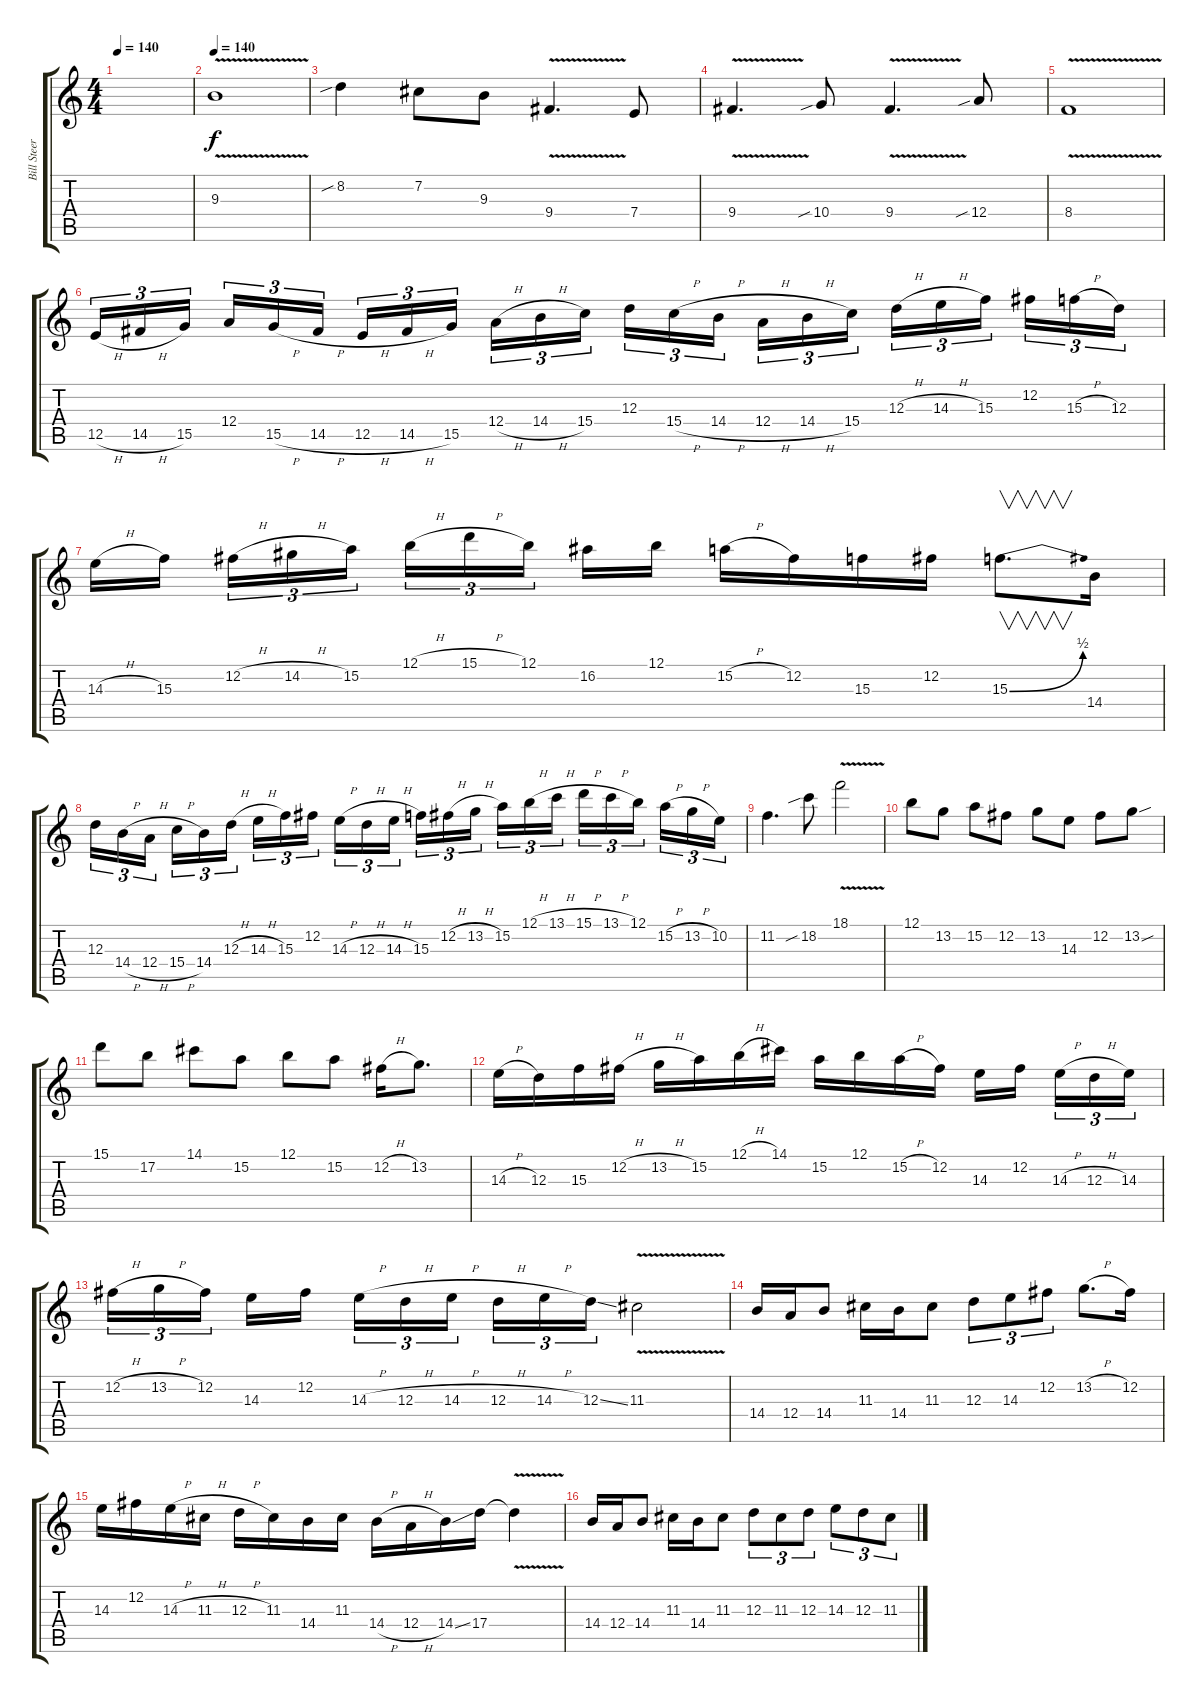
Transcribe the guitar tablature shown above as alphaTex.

\track ("Bill Steer (Solo)" "Bill Steer") {instrument distortionguitar}
\staff {score tabs}
\tuning (B3 Gb3 D3 A2 E2 B1) {hide}
\ts (4 4)
\tempo 140
\clef g2
\ks c
|
\tempo 140
9.3{v}.1 |
8.2{sib}.4 7.2.8 9.3.8 9.4{v}.4{d} 7.4.8 |
9.4{v}.4{d} 10.4{sib}.8 9.4{v}.4{d} 12.4{sib}.8 |
8.4{v}.1 |
12.5{h}.16{tu (3 2)} 14.5{h}.16{tu (3 2)} 15.5.16{tu (3 2) beam splitsecondary} 12.4.16{tu (3 2)} 15.5{h}.16{tu (3 2)} 14.5{h}.16{tu (3 2)} 12.5{h}.16{tu (3 2)} 14.5{h}.16{tu (3 2)} 15.5.16{tu (3 2) beam splitsecondary} 12.4{h}.16{tu (3 2)} 14.4{h}.16{tu (3 2)} 15.4.16{tu (3 2)} 12.3.16{tu (3 2)} 15.4{h}.16{tu (3 2)} 14.4{h}.16{tu (3 2) beam splitsecondary} 12.4{h}.16{tu (3 2)} 14.4{h}.16{tu (3 2)} 15.4.16{tu (3 2)} 12.3{h}.16{tu (3 2)} 14.3{h}.16{tu (3 2)} 15.3.16{tu (3 2) beam splitsecondary} 12.2.16{tu (3 2)} 15.3{h}.16{tu (3 2)} 12.3.16{tu (3 2)} |
14.3{h}.16 15.3.16{beam splitsecondary} 12.2{h}.16{tu (3 2)} 14.2{h}.16{tu (3 2)} 15.2.16{tu (3 2)} 12.1{h}.16{tu (3 2)} 15.1{h}.16{tu (3 2)} 12.1.16{tu (3 2) beam splitsecondary} 16.2.16 12.1.16 15.2{h}.16 12.2.16 15.3.16 12.2.16 15.3{be (bend 0 0 60 2)}.8{v d} 14.4.16 |
12.3.16{tu (3 2)} 14.4{h}.16{tu (3 2)} 12.4{h}.16{tu (3 2) beam splitsecondary} 15.4{h}.16{tu (3 2)} 14.4.16{tu (3 2)} 12.3{h}.16{tu (3 2)} 14.3{h}.16{tu (3 2)} 15.3.16{tu (3 2)} 12.2.16{tu (3 2) beam splitsecondary} 14.3{h}.16{tu (3 2)} 12.3{h}.16{tu (3 2)} 14.3{h}.16{tu (3 2)} 15.3.16{tu (3 2)} 12.2{h}.16{tu (3 2)} 13.2{h}.16{tu (3 2) beam splitsecondary} 15.2.16{tu (3 2)} 12.1{h}.16{tu (3 2)} 13.1{h}.16{tu (3 2)} 15.1{h}.16{tu (3 2)} 13.1{h}.16{tu (3 2)} 12.1.16{tu (3 2) beam splitsecondary} 15.2{h}.16{tu (3 2)} 13.2{h}.16{tu (3 2)} 10.2.16{tu (3 2)} |
11.2.4{d} 18.2{sib}.8 18.1{v}.2 |
12.1.8 13.2.8 15.2.8 12.2.8 13.2.8 14.3.8 12.2.8 13.2{sou}.8 |
15.1.8 17.2.8 14.1.8 15.2.8 12.1.8 15.2.8 12.2{h}.16 13.2.8{d} |
14.3{h}.16 12.3.16 15.3.16 12.2{h}.16 13.2{h}.16 15.2.16 12.1{h}.16 14.1.16 15.2.16 12.1.16 15.2{h}.16 12.2.16 14.3.16 12.2.16{beam splitsecondary} 14.3{h}.16{tu (3 2)} 12.3{h}.16{tu (3 2)} 14.3.16{tu (3 2)} |
12.2{h}.16{tu (3 2)} 13.2{h}.16{tu (3 2)} 12.2.16{tu (3 2) beam splitsecondary} 14.3.16 12.2.16 14.3{h}.16{tu (3 2)} 12.3{h}.16{tu (3 2)} 14.3{h}.16{tu (3 2) beam splitsecondary} 12.3{h}.16{tu (3 2)} 14.3{h}.16{tu (3 2)} 12.3{ss}.16{tu (3 2)} 11.3{v}.2 |
14.4.16 12.4.16 14.4.8 11.3.16 14.4.16 11.3.8 12.3.8{tu (3 2)} 14.3.8{tu (3 2)} 12.2.8{tu (3 2)} 13.2{h}.8{d} 12.2.16 |
14.3.16 12.2.16 14.3{h}.16 11.3{h}.16 12.3{h}.16 11.3.16 14.4.16 11.3.16 14.4{h}.16 12.4{h}.16 14.4{ss}.16 17.4.16 17.4{v t}.4 |
14.4.16 12.4.16 14.4.8 11.3.16 14.4.16 11.3.8 12.3.8{tu (3 2)} 11.3.8{tu (3 2)} 12.3.8{tu (3 2)} 14.3.8{tu (3 2)} 12.3.8{tu (3 2)} 11.3.8{tu (3 2)}
